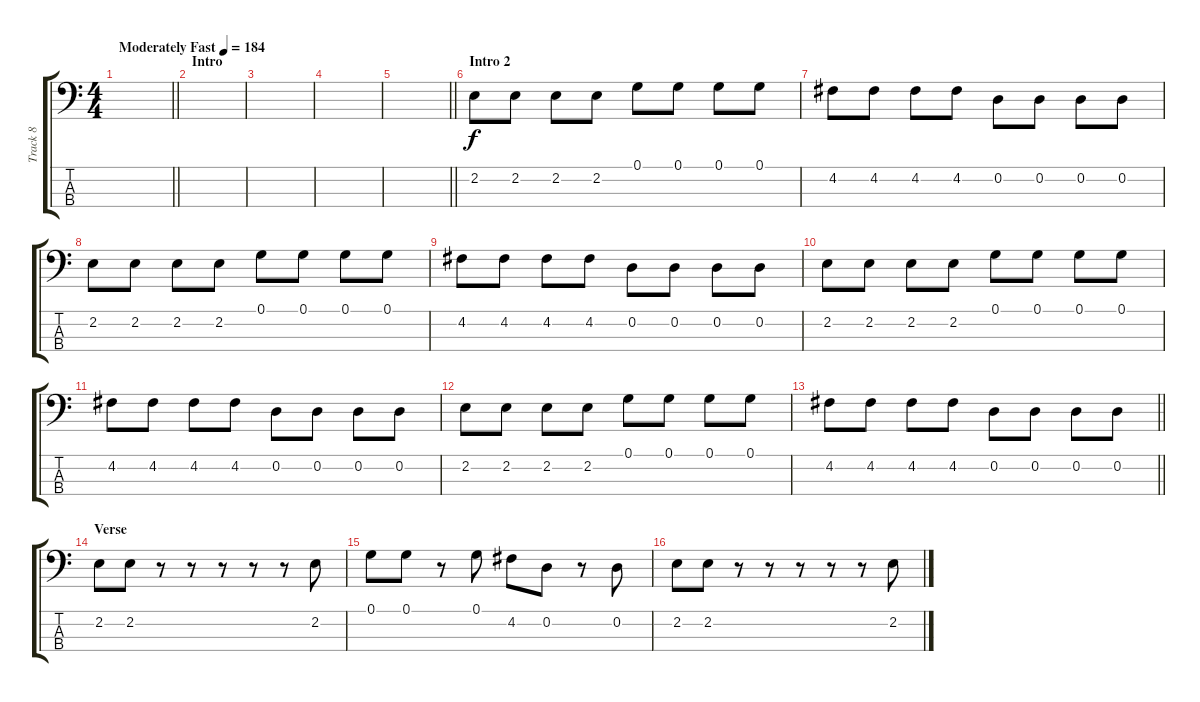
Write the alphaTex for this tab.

\track ("Track 8" "Track 8") {instrument electricbasspick}
\staff {score tabs}
\tuning (G2 D2 A1 D1) {hide}
\ts (4 4)
\tempo (184 "Moderately Fast")
\clef f4
\barLineRight lightlight
\ks c
|
\section ("" "Intro")
|
|
|
\barLineRight lightlight
|
\section ("" "Intro 2")
2.2.8 2.2.8 2.2.8 2.2.8 0.1.8 0.1.8 0.1.8 0.1.8 |
4.2.8 4.2.8 4.2.8 4.2.8 0.2.8 0.2.8 0.2.8 0.2.8 |
2.2.8 2.2.8 2.2.8 2.2.8 0.1.8 0.1.8 0.1.8 0.1.8 |
4.2.8 4.2.8 4.2.8 4.2.8 0.2.8 0.2.8 0.2.8 0.2.8 |
2.2.8 2.2.8 2.2.8 2.2.8 0.1.8 0.1.8 0.1.8 0.1.8 |
4.2.8 4.2.8 4.2.8 4.2.8 0.2.8 0.2.8 0.2.8 0.2.8 |
2.2.8 2.2.8 2.2.8 2.2.8 0.1.8 0.1.8 0.1.8 0.1.8 |
\barLineRight lightlight
4.2.8 4.2.8 4.2.8 4.2.8 0.2.8 0.2.8 0.2.8 0.2.8 |
\section ("" "Verse")
2.2.8{dy f} 2.2.8 r.8 r.8 r.8 r.8 r.8 2.2.8 |
0.1.8 0.1.8 r.8 0.1.8 4.2.8 0.2.8 r.8 0.2.8 |
2.2.8 2.2.8 r.8 r.8 r.8 r.8 r.8 2.2.8
